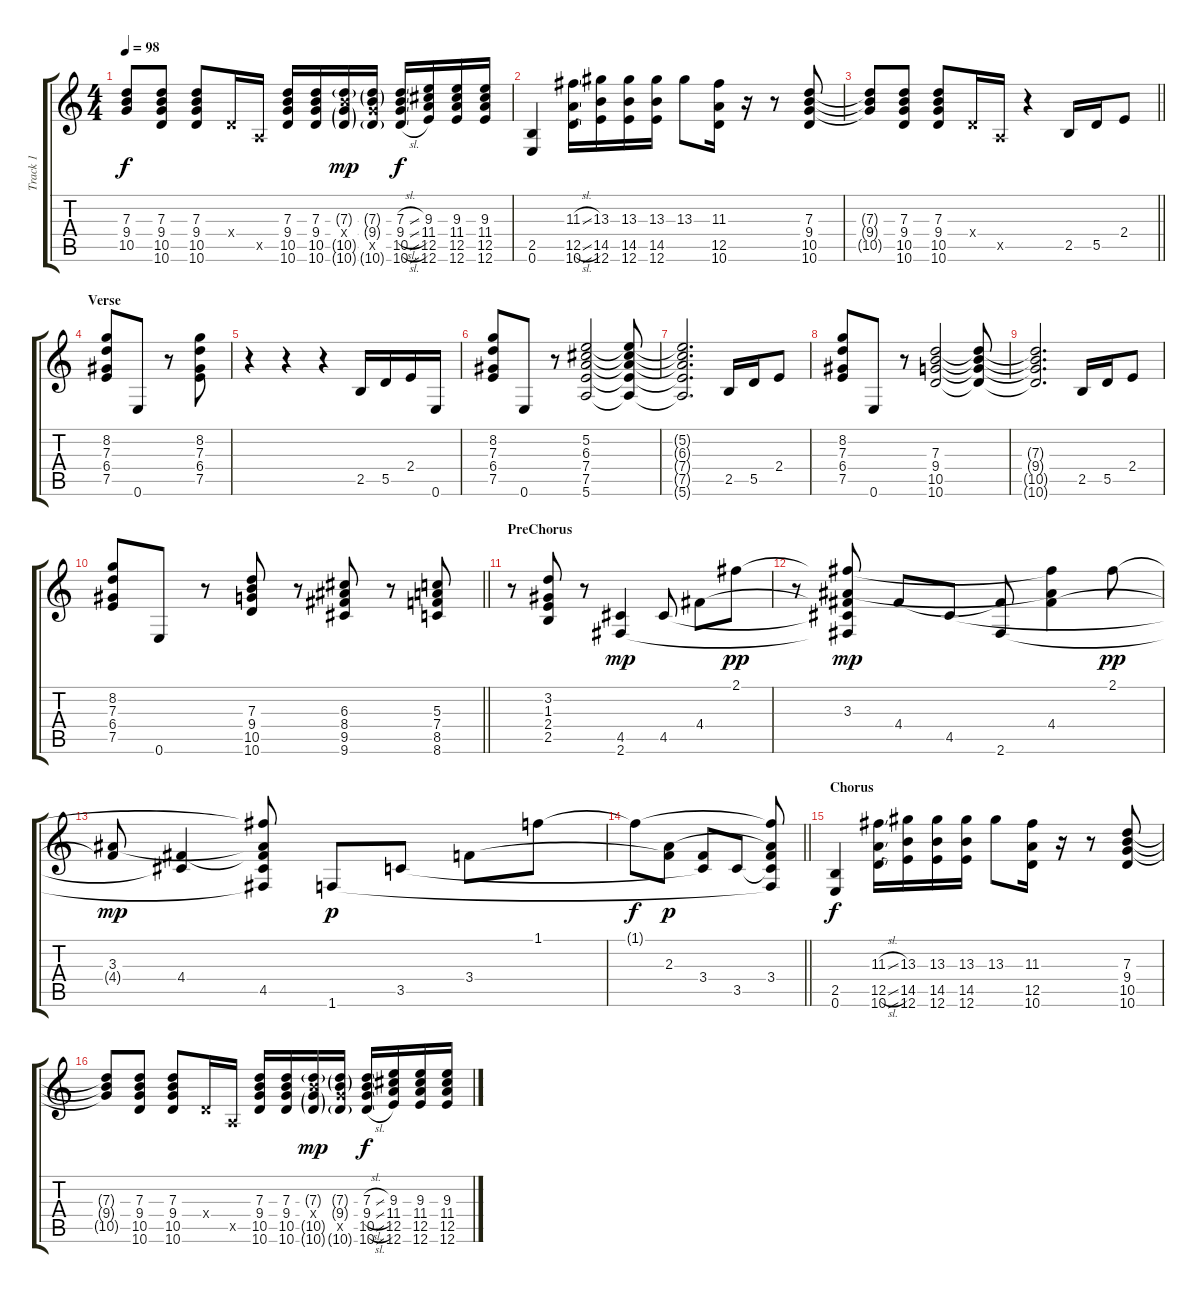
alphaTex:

\track ("Track 1" "Track 1") {instrument overdrivenguitar}
\staff {score tabs}
\tuning (E4 B3 G3 D3 A2 E2) {hide}
\ts (4 4)
\tempo 98
\clef g2
\ks c
(7.3{t} 9.4{t} 10.5{t}).8{dy f} (7.3 9.4 10.5 10.6).8 (7.3 9.4 10.5 10.6).8 0.4{x}.16 0.5{x}.16 (7.3 9.4 10.5 10.6).16 (7.3 9.4 10.5 10.6).16 (7.3{g} 9.4{x} 10.5{g} 10.6{g}).16{dy mp} (7.3{g} 9.4{g} 10.5{x} 10.6{g}).16 (7.3{sl} 9.4{sl} 10.5{sl} 10.6{sl}).16{dy f} (9.3 11.4 12.5 12.6).16 (9.3 11.4 12.5 12.6).16 (9.3 11.4 12.5 12.6).16 |
(2.5 0.6).4 (11.3{sl} 12.5{sl} 10.6{sl}).16 (13.3 14.5 12.6).16 (13.3 14.5 12.6).16 (13.3 14.5 12.6).16 13.3.8 (11.3 12.5 10.6).16 r.16 r.8 (7.3 9.4 10.5 10.6).8 |
\barLineRight lightlight
(7.3{t} 9.4{t} 10.5{t}).8 (7.3 9.4 10.5 10.6).8 (7.3 9.4 10.5 10.6).8 0.4{x}.16 0.5{x}.16 r.4 2.5.16 5.5.16 2.4.8 |
\section ("" "Verse")
(8.2 7.3 6.4 7.5).8 0.6.8 r.8 (8.2 7.3 6.4 7.5).8 |
r.4 r.4 r.4 2.5.16 5.5.16 2.4.16 0.6.16 |
(8.2 7.3 6.4 7.5).8 0.6.8 r.8 (5.2 6.3 7.4 7.5 5.6).2 (5.2{t} 6.3{t} 7.4{t} 7.5{t} 5.6{t}).8 |
(5.2{t} 6.3{t} 7.4{t} 7.5{t} 5.6{t}).2{d} 2.5.16 5.5.16 2.4.8 |
(8.2 7.3 6.4 7.5).8 0.6.8 r.8 (7.3 9.4 10.5 10.6).2 (7.3{t} 9.4{t} 10.5{t} 10.6{t}).8 |
(7.3{t} 9.4{t} 10.5{t} 10.6{t}).2{d} 2.5.16 5.5.16 2.4.8 |
\barLineRight lightlight
(8.2 7.3 6.4 7.5).8 0.6.8 r.8 (7.3 9.4 10.5 10.6).8 r.8 (6.3 8.4 9.5 9.6).8 r.8 (5.3 7.4 8.5 8.6).8 |
\section ("" "PreChorus")
r.8 (3.2 1.3 2.4 2.5).8 r.8 (4.5 2.6).4{dy mp} 4.5.8 4.4.8 2.1.8{dy pp} |
r.8 (2.1{t} 3.3 4.4{t} 4.5{t} 2.6{t}).8{dy mp} 4.4.8 4.5.8 (4.4{t} 2.6).8 (2.1{t} 3.3{t} 4.4).4 2.1.8{dy pp} |
(3.3 4.4{t}).8{dy mp} (4.4 4.5{t}).4 (2.1{t} 3.3{t} 4.4{t} 4.5 2.6{t}).8 1.6.8{dy p} 3.5.8 3.4.8 1.1.8 |
\barLineRight lightlight
1.1{t}.8{dy f} (2.3 3.4{t}).8{dy p} (3.4 3.5{t}).8 3.5.8 (1.1{t} 2.3{t} 3.4 3.5{t} 1.6{t}).8 |
\section ("" "Chorus")
(2.5 0.6).4{dy f} (11.3{sl} 12.5{sl} 10.6{sl}).16 (13.3 14.5 12.6).16 (13.3 14.5 12.6).16 (13.3 14.5 12.6).16 13.3.8 (11.3 12.5 10.6).16 r.16 r.8 (7.3 9.4 10.5 10.6).8 |
(7.3{t} 9.4{t} 10.5{t}).8 (7.3 9.4 10.5 10.6).8 (7.3 9.4 10.5 10.6).8 0.4{x}.16 0.5{x}.16 (7.3 9.4 10.5 10.6).16 (7.3 9.4 10.5 10.6).16 (7.3{g} 9.4{x} 10.5{g} 10.6{g}).16{dy mp} (7.3{g} 9.4{g} 10.5{x} 10.6{g}).16 (7.3{sl} 9.4{sl} 10.5{sl} 10.6{sl}).16{dy f} (9.3 11.4 12.5 12.6).16 (9.3 11.4 12.5 12.6).16 (9.3 11.4 12.5 12.6).16
